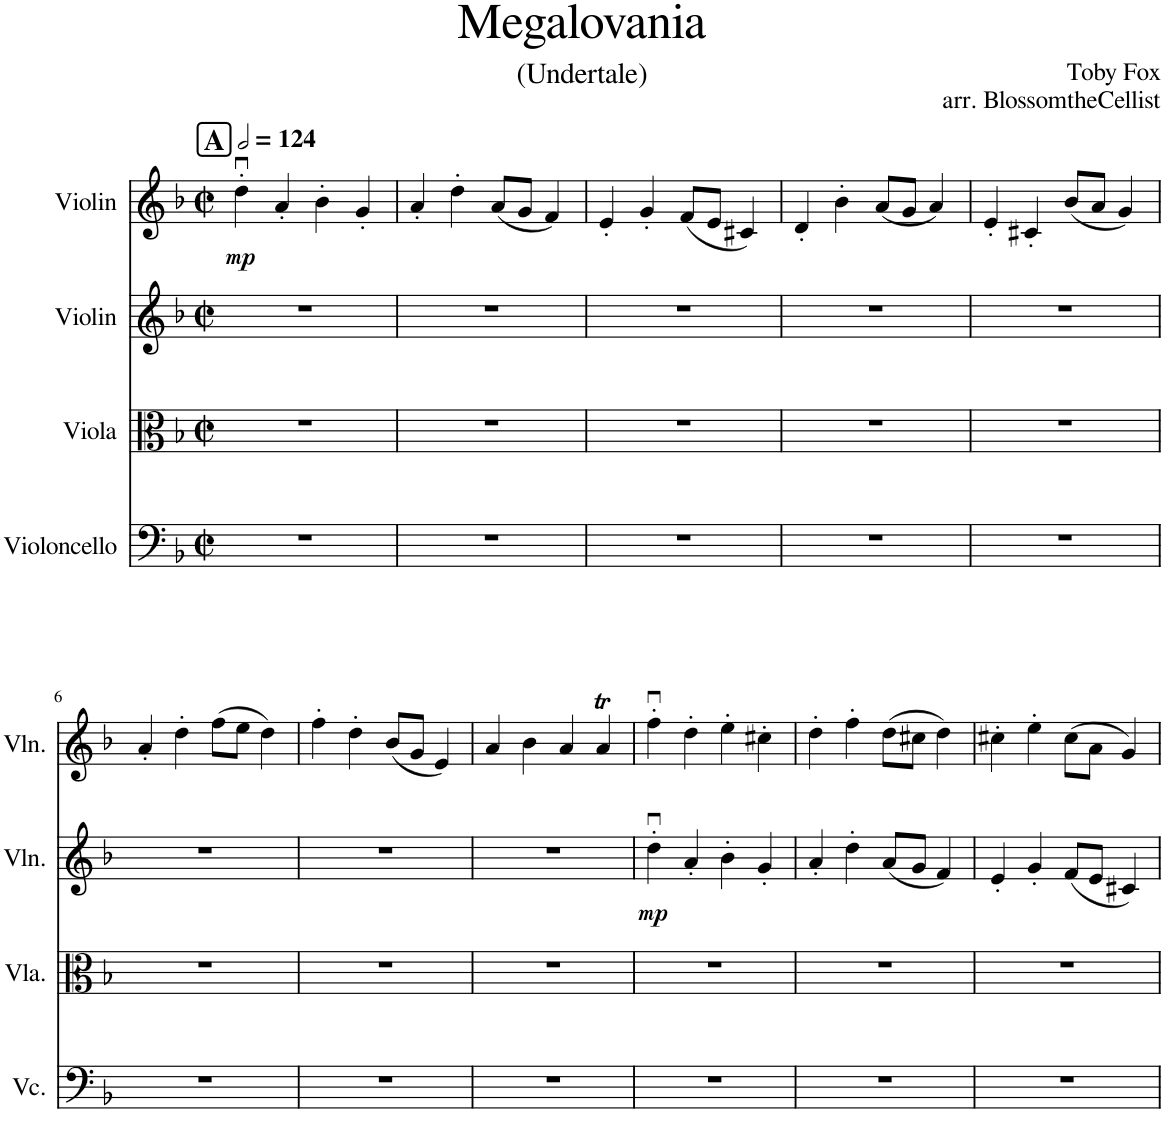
**kern	**kern	**kern	**dynam	**kern	**dynam
*part4	*part3	*part2	*part2	*part1	*part1
*staff4	*staff3	*staff2	*staff2	*staff1	*staff1
*I"Violoncello	*I"Viola	*I"Violin	*	*I"Violin	*
*I'Vc.	*I'Vla.	*I'Vln.	*	*I'Vln.	*
*clefF4	*clefC3	*clefG2	*	*clefG2	*
*k[b-]	*k[b-]	*k[b-]	*	*k[b-]	*
*M2/2	*M2/2	*M2/2	*	*M2/2	*
*met(c|)	*met(c|)	*met(c|)	*	*met(c|)	*
*MM248	*MM248	*MM248	*	*MM248	*
!!LO:REH:place=s1:a:B:cj:fs=14:t=A
=1	=1	=1	=1	=1	=1
!	!	!	!	!	!LO:DY:b
1r	1r	1r	.	4ddu'\	mp
.	.	.	.	4a'/	.
.	.	.	.	4b-'\	.
.	.	.	.	4g'/	.
=2	=2	=2	=2	=2	=2
1r	1r	1r	.	4a'/	.
.	.	.	.	4dd'\	.
.	.	.	.	(8a/L	.
.	.	.	.	8g/J	.
.	.	.	.	4f/)	.
=3	=3	=3	=3	=3	=3
1r	1r	1r	.	4e'/	.
.	.	.	.	4g'/	.
.	.	.	.	(8f/L	.
.	.	.	.	8e/J	.
.	.	.	.	4c#X/)	.
=4	=4	=4	=4	=4	=4
1r	1r	1r	.	4d'/	.
.	.	.	.	4b-'\	.
.	.	.	.	(8a/L	.
.	.	.	.	8g/J	.
.	.	.	.	4a/)	.
=5	=5	=5	=5	=5	=5
1r	1r	1r	.	4e'/	.
.	.	.	.	4c#X'/	.
.	.	.	.	(8b-/L	.
.	.	.	.	8a/J	.
.	.	.	.	4g/)	.
!!LO:LB:g=z
=6	=6	=6	=6	=6	=6
1r	1r	1r	.	4a'/	.
.	.	.	.	4dd'\	.
.	.	.	.	(8ff\L	.
.	.	.	.	8ee\J	.
.	.	.	.	4dd\)	.
=7	=7	=7	=7	=7	=7
1r	1r	1r	.	4ff'\	.
.	.	.	.	4dd'\	.
.	.	.	.	(8b-/L	.
.	.	.	.	8g/J	.
.	.	.	.	4e/)	.
=8	=8	=8	=8	=8	=8
1r	1r	1r	.	4a/	.
.	.	.	.	4b-\	.
.	.	.	.	4a/	.
.	.	.	.	4at/	.
=9	=9	=9	=9	=9	=9
!	!	!	!LO:DY:b	!	!
1r	1r	4ddu'\	mp	4ffu'\	.
.	.	4a'/	.	4dd'\	.
.	.	4b-'\	.	4ee'\	.
.	.	4g'/	.	4cc#X'\	.
=10	=10	=10	=10	=10	=10
1r	1r	4a'/	.	4dd'\	.
.	.	4dd'\	.	4ff'\	.
.	.	(8a/L	.	(8dd\L	.
.	.	8g/J	.	8cc#X\J	.
.	.	4f/)	.	4dd\)	.
=11	=11	=11	=11	=11	=11
1r	1r	4e'/	.	4cc#X'\	.
.	.	4g'/	.	4ee'\	.
.	.	(8f/L	.	(8cc#\L	.
.	.	8e/J	.	8a\J	.
.	.	4c#X/)	.	4g/)	.
=	=	=	=	=	=
*-	*-	*-	*-	*-	*-
